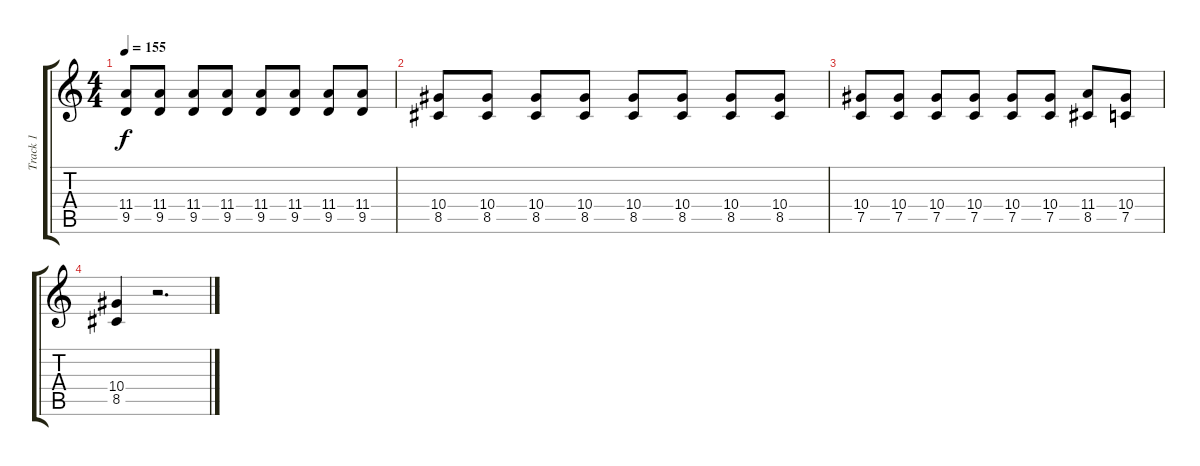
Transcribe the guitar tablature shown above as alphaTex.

\track ("Track 1" "Track 1") {instrument distortionguitar}
\staff {score tabs}
\tuning (C4 G3 Eb3 Bb2 F2 C2) {hide}
\ts (4 4)
\tempo 155
\clef g2
\ks c
(11.4 9.5).8{dy f} (11.4 9.5).8 (11.4 9.5).8 (11.4 9.5).8 (11.4 9.5).8 (11.4 9.5).8 (11.4 9.5).8 (11.4 9.5).8 |
(10.4 8.5).8 (10.4 8.5).8 (10.4 8.5).8 (10.4 8.5).8 (10.4 8.5).8 (10.4 8.5).8 (10.4 8.5).8 (10.4 8.5).8 |
(10.4 7.5).8 (10.4 7.5).8 (10.4 7.5).8 (10.4 7.5).8 (10.4 7.5).8 (10.4 7.5).8 (11.4 8.5).8 (10.4 7.5).8 |
(10.4 8.5).4 r.2{d}
